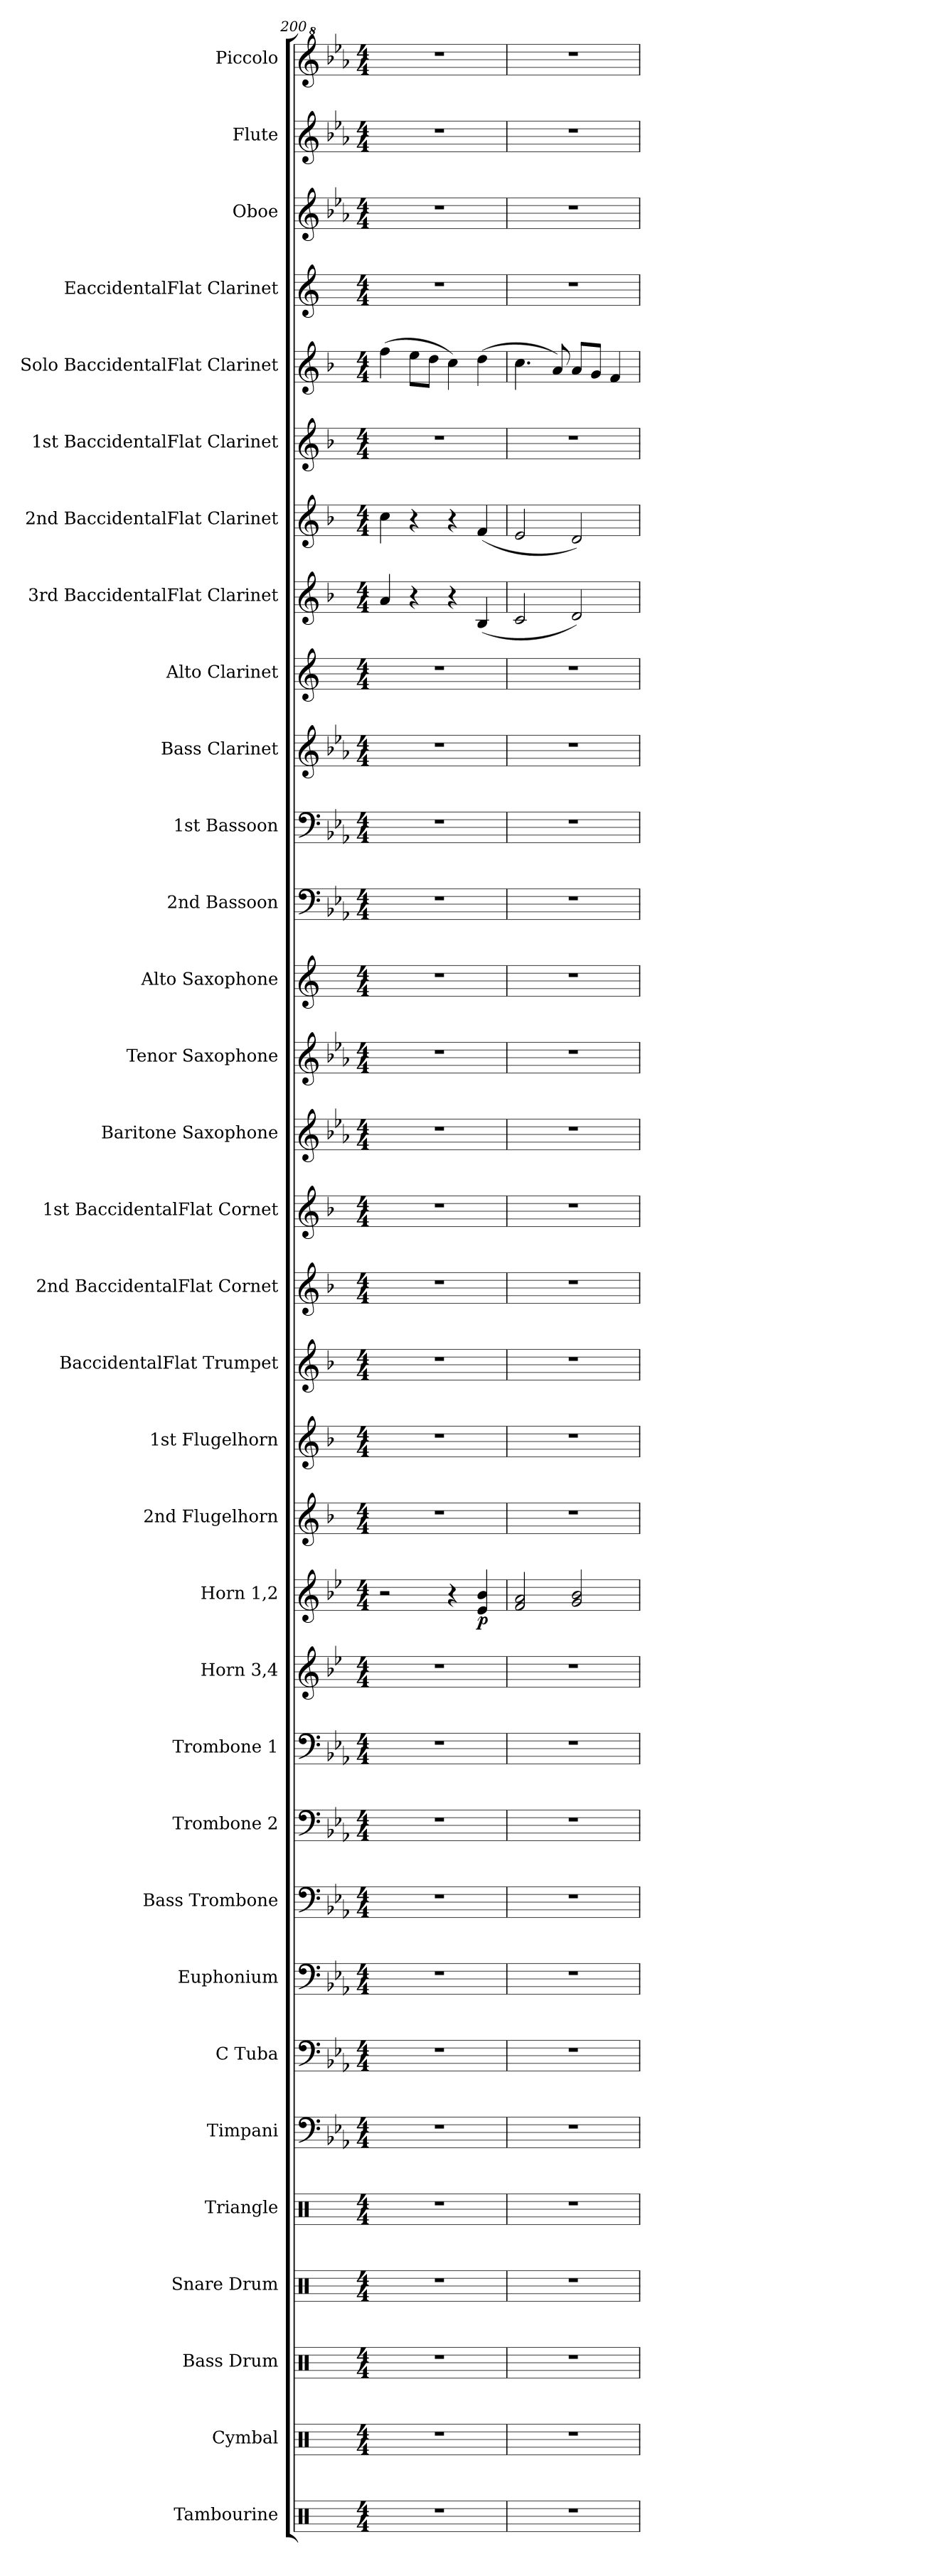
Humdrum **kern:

**kern	**kern	**kern	**kern	**kern	**kern	**kern	**kern	**kern	**kern	**kern	**kern	**kern	**dynam	**kern	**kern	**kern	**kern	**kern	**kern	**kern	**kern	**kern	**kern	**kern	**kern	**kern	**kern	**kern	**kern	**kern	**kern	**kern	**kern
*part33	*part32	*part31	*part30	*part29	*part28	*part27	*part26	*part25	*part24	*part23	*part22	*part21	*part21	*part20	*part19	*part18	*part17	*part16	*part15	*part14	*part13	*part12	*part11	*part10	*part9	*part8	*part7	*part6	*part5	*part4	*part3	*part2	*part1
*staff33	*staff32	*staff31	*staff30	*staff29	*staff28	*staff27	*staff26	*staff25	*staff24	*staff23	*staff22	*staff21	*staff21	*staff20	*staff19	*staff18	*staff17	*staff16	*staff15	*staff14	*staff13	*staff12	*staff11	*staff10	*staff9	*staff8	*staff7	*staff6	*staff5	*staff4	*staff3	*staff2	*staff1
*I"Tambourine	*I"Cymbal	*I"Bass Drum	*I"Snare Drum	*I"Triangle	*I"Timpani	*I"C Tuba	*I"Euphonium	*I"Bass Trombone	*I"Trombone 2	*I"Trombone 1	*I"Horn 3,4	*I"Horn 1,2	*	*I"2nd Flugelhorn	*I"1st Flugelhorn	*I"BaccidentalFlat Trumpet	*I"2nd BaccidentalFlat Cornet	*I"1st BaccidentalFlat Cornet	*I"Baritone Saxophone	*I"Tenor Saxophone	*I"Alto Saxophone	*I"2nd Bassoon	*I"1st Bassoon	*I"Bass Clarinet	*I"Alto Clarinet	*I"3rd BaccidentalFlat Clarinet	*I"2nd BaccidentalFlat Clarinet	*I"1st BaccidentalFlat Clarinet	*I"Solo BaccidentalFlat Clarinet	*I"EaccidentalFlat Clarinet	*I"Oboe	*I"Flute	*I"Piccolo
*I'Tamb.	*I'Cym.	*I'B. Dr.	*I'Sn. Dr.	*I'Trgl.	*I'Timp.	*I'C Tu.	*I'Eu.	*I'B. Trb.	*I'Trb. 2	*I'Trb. 1	*I'Hn. 3,4	*I'Hn. 1,2	*	*I'2nd Flghn.	*I'1st Flghn.	*I'BaccidentalFlat Tpt.	*I'2nd BaccidentalFlat Cnt.	*I'1st BaccidentalFlat Cnt.	*I'Bar. Sax.	*I'T. Sax.	*I'A. Sax.	*I'2nd Bsn.	*I'1st Bsn.	*I'B. Cl.	*I'A. Cl.	*I'3rd BaccidentalFlat Cl.	*I'2nd BaccidentalFlat Cl.	*I'1st BaccidentalFlat Cl.	*I'Solo BaccidentalFlat Cl.	*I'EaccidentalFlat Cl.	*I'Ob.	*I'Fl.	*I'Picc.
*clefX	*clefX	*clefX	*clefX	*clefX	*clefF4	*clefF4	*clefF4	*clefF4	*clefF4	*clefF4	*clefG2	*clefG2	*	*clefG2	*clefG2	*clefG2	*clefG2	*clefG2	*clefG2	*clefG2	*clefG2	*clefF4	*clefF4	*clefG2	*clefG2	*clefG2	*clefG2	*clefG2	*clefG2	*clefG2	*clefG2	*clefG2	*clefG^2
*	*	*	*	*	*	*	*	*	*	*	*ITrd4c7	*ITrd4c7	*	*ITrd1c2	*ITrd1c2	*ITrd1c2	*ITrd1c2	*ITrd1c2	*ITrd12c21	*ITrd8c14	*ITrd5c9	*	*	*ITrd8c14	*ITrd5c9	*ITrd1c2	*ITrd1c2	*ITrd1c2	*ITrd1c2	*ITrd-2c-3	*	*	*ITrd-7c-12
*k[]	*k[]	*k[]	*k[]	*k[]	*k[b-e-a-]	*k[b-e-a-]	*k[b-e-a-]	*k[b-e-a-]	*k[b-e-a-]	*k[b-e-a-]	*k[b-e-a-]	*k[b-e-a-]	*	*k[b-e-a-]	*k[b-e-a-]	*k[b-e-a-]	*k[b-e-a-]	*k[b-e-a-]	*k[b-e-a-]	*k[b-e-a-]	*k[b-e-a-]	*k[b-e-a-]	*k[b-e-a-]	*k[b-e-a-]	*k[b-e-a-]	*k[b-e-a-]	*k[b-e-a-]	*k[b-e-a-]	*k[b-e-a-]	*k[b-e-a-]	*k[b-e-a-]	*k[b-e-a-]	*k[b-e-a-]
*M4/4	*M4/4	*M4/4	*M4/4	*M4/4	*M4/4	*M4/4	*M4/4	*M4/4	*M4/4	*M4/4	*M4/4	*M4/4	*	*M4/4	*M4/4	*M4/4	*M4/4	*M4/4	*M4/4	*M4/4	*M4/4	*M4/4	*M4/4	*M4/4	*M4/4	*M4/4	*M4/4	*M4/4	*M4/4	*M4/4	*M4/4	*M4/4	*M4/4
=200	=200	=200	=200	=200	=200	=200	=200	=200	=200	=200	=200	=200	=200	=200	=200	=200	=200	=200	=200	=200	=200	=200	=200	=200	=200	=200	=200	=200	=200	=200	=200	=200	=200
1r	1r	1r	1r	1r	1r	1r	1r	1r	1r	1r	1r	2r	.	1r	1r	1r	1r	1r	1r	1r	1r	1r	1r	1r	1r	4g/	4b-\	1r	(4ee-\	1r	1r	1r	1r
.	.	.	.	.	.	.	.	.	.	.	.	.	.	.	.	.	.	.	.	.	.	.	.	.	.	4r	4r	.	8dd\L	.	.	.	.
.	.	.	.	.	.	.	.	.	.	.	.	.	.	.	.	.	.	.	.	.	.	.	.	.	.	.	.	.	8cc\J	.	.	.	.
.	.	.	.	.	.	.	.	.	.	.	.	4r	.	.	.	.	.	.	.	.	.	.	.	.	.	4r	4r	.	4b-\)	.	.	.	.
!	!	!	!	!	!	!	!	!	!	!	!	!	!LO:DY:b	!	!	!	!	!	!	!	!	!	!	!	!	!	!	!	!	!	!	!	!
.	.	.	.	.	.	.	.	.	.	.	.	4A-/ 4e-/	p	.	.	.	.	.	.	.	.	.	.	.	.	(4A-/	(4e-/	.	(4cc\	.	.	.	.
=201	=201	=201	=201	=201	=201	=201	=201	=201	=201	=201	=201	=201	=201	=201	=201	=201	=201	=201	=201	=201	=201	=201	=201	=201	=201	=201	=201	=201	=201	=201	=201	=201	=201
1r	1r	1r	1r	1r	1r	1r	1r	1r	1r	1r	1r	2B-/ 2d/	.	1r	1r	1r	1r	1r	1r	1r	1r	1r	1r	1r	1r	2B-/	2d/	1r	4.b-\	1r	1r	1r	1r
.	.	.	.	.	.	.	.	.	.	.	.	.	.	.	.	.	.	.	.	.	.	.	.	.	.	.	.	.	8g/)	.	.	.	.
.	.	.	.	.	.	.	.	.	.	.	.	2c/ 2e-/	.	.	.	.	.	.	.	.	.	.	.	.	.	2c/)	2c/)	.	8g/L	.	.	.	.
.	.	.	.	.	.	.	.	.	.	.	.	.	.	.	.	.	.	.	.	.	.	.	.	.	.	.	.	.	8f/J	.	.	.	.
.	.	.	.	.	.	.	.	.	.	.	.	.	.	.	.	.	.	.	.	.	.	.	.	.	.	.	.	.	4e-/	.	.	.	.
=	=	=	=	=	=	=	=	=	=	=	=	=	=	=	=	=	=	=	=	=	=	=	=	=	=	=	=	=	=	=	=	=	=
*-	*-	*-	*-	*-	*-	*-	*-	*-	*-	*-	*-	*-	*-	*-	*-	*-	*-	*-	*-	*-	*-	*-	*-	*-	*-	*-	*-	*-	*-	*-	*-	*-	*-
